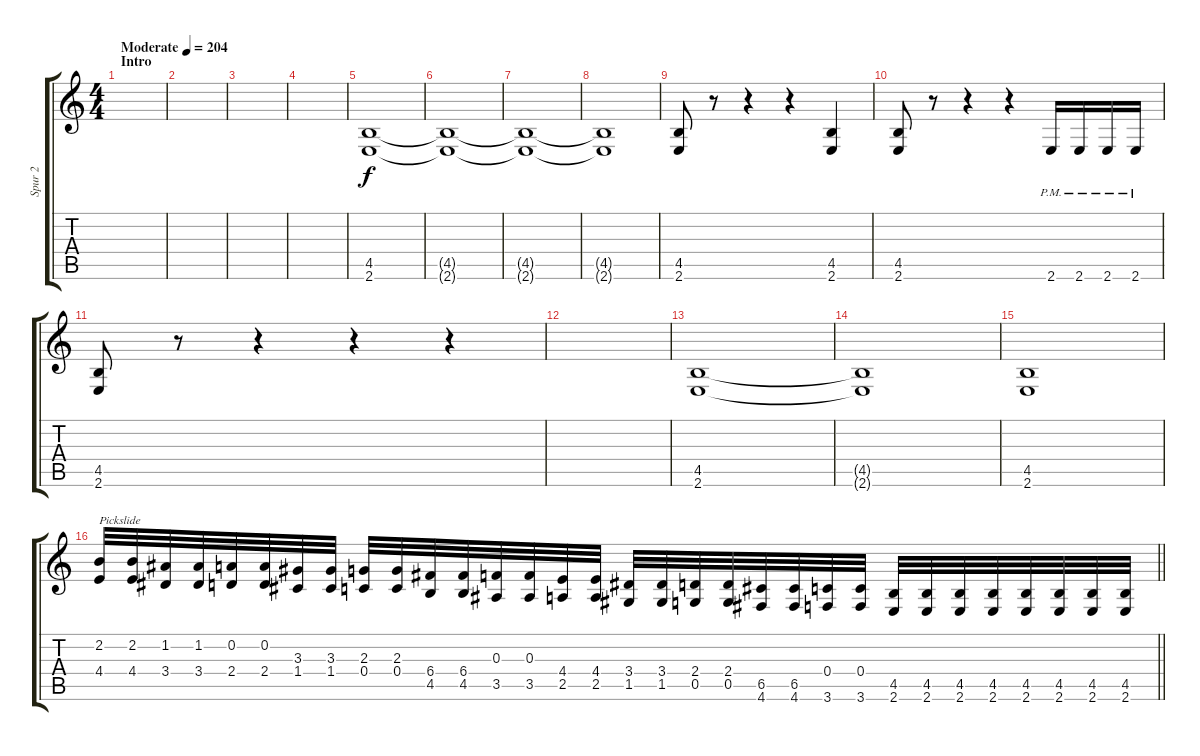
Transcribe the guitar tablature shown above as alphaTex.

\track ("Spur 2" "Spur 2") {instrument distortionguitar}
\staff {score tabs}
\tuning (D4 A3 F3 C3 G2 D2) {hide}
\ts (4 4)
\section ("" "Intro")
\tempo (204 "Moderate")
\clef g2
\ks c
|
|
|
|
(4.5 2.6).1 |
(4.5{t} 2.6{t}).1 |
(4.5{t} 2.6{t}).1 |
(4.5{t} 2.6{t}).1 |
(4.5 2.6).8 r.8 r.4 r.4 (4.5 2.6).4 |
(4.5 2.6).8 r.8 r.4 r.4 2.6{pm}.16 2.6{pm}.16 2.6{pm}.16 2.6{pm}.16 |
(4.5 2.6).8 r.8 r.4 r.4 r.4 |
|
(4.5 2.6).1 |
(4.5{t} 2.6{t}).1 |
(4.5 2.6).1 |
\barLineRight lightlight
(2.2 4.4).32{txt "Pickslide"} (2.2 4.4).32 (1.2 3.4).32 (1.2 3.4).32 (0.2 2.4).32 (0.2 2.4).32 (3.3 1.4).32 (3.3 1.4).32 (2.3 0.4).32 (2.3 0.4).32 (6.4 4.5).32 (6.4 4.5).32 (0.3 3.5).32 (0.3 3.5).32 (4.4 2.5).32 (4.4 2.5).32 (3.4 1.5).32 (3.4 1.5).32 (2.4 0.5).32 (2.4 0.5).32 (6.5 4.6).32 (6.5 4.6).32 (0.4 3.6).32 (0.4 3.6).32 (4.5 2.6).32 (4.5 2.6).32 (4.5 2.6).32 (4.5 2.6).32 (4.5 2.6).32 (4.5 2.6).32 (4.5 2.6).32 (4.5 2.6).32
